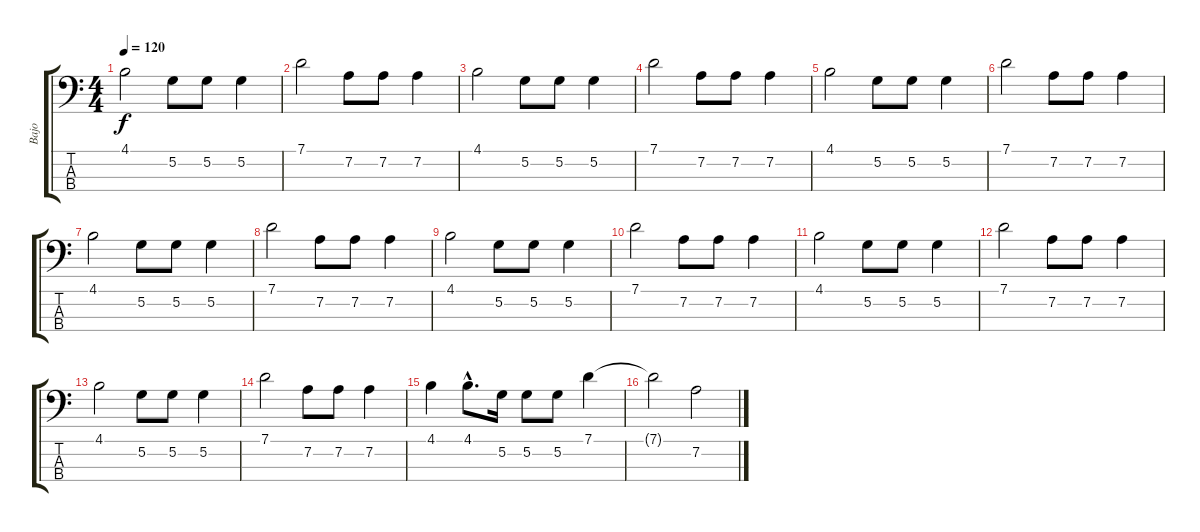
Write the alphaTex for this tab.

\track ("Bajo" "Bajo") {instrument acousticbass}
\staff {score tabs}
\tuning (G2 D2 A1 E1) {hide}
\ts (4 4)
\tempo 120
\clef f4
\ks c
4.1.2{dy f} 5.2.8 5.2.8 5.2.4 |
7.1.2 7.2.8 7.2.8 7.2.4 |
4.1.2 5.2.8 5.2.8 5.2.4 |
7.1.2 7.2.8 7.2.8 7.2.4 |
4.1.2 5.2.8 5.2.8 5.2.4 |
7.1.2 7.2.8 7.2.8 7.2.4 |
4.1.2 5.2.8 5.2.8 5.2.4 |
7.1.2 7.2.8 7.2.8 7.2.4 |
4.1.2 5.2.8 5.2.8 5.2.4 |
7.1.2 7.2.8 7.2.8 7.2.4 |
4.1.2 5.2.8 5.2.8 5.2.4 |
7.1.2 7.2.8 7.2.8 7.2.4 |
4.1.2 5.2.8 5.2.8 5.2.4 |
7.1.2 7.2.8 7.2.8 7.2.4 |
4.1.4 4.1{hac}.8{d} 5.2.16 5.2.8 5.2.8 7.1.4 |
7.1{t}.2 7.2.2
